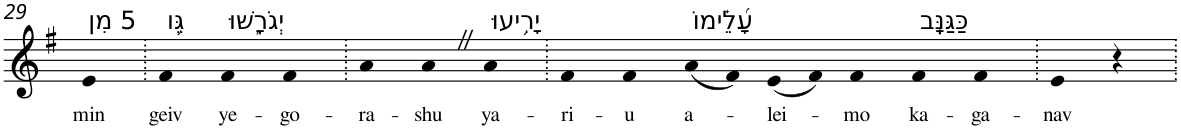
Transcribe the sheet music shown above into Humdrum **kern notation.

**kern	**text
*part1	*part1
*staff1	*staff1
*I"Piano	*
*I'Pno	*
!!LO:PB:g=z
*clefG2	*
*k[f#]	*
*G:	*
=29	=29
!LO:TX:a:t=5 מִן	!
!	!LO:LY:b
4e	min
=30.	=30.
!LO:TX:a:t=גֵּ֥ו	!
!	!LO:LY:b
4f#	geiv
!LO:TX:a:t=יְגֹרָ֑שׁוּ	!
!	!LO:LY:b
4f#	ye-
!	!LO:LY:b
4f#	-go-
=31.	=31.
!	!LO:LY:b
4a	-ra-
!	!LO:LY:b
4aZ	-shu
!LO:TX:a:t=יָרִ֥יעוּ	!
!	!LO:LY:b
4a	ya-
=32.	=32.
!	!LO:LY:b
4f#	-ri-
!	!LO:LY:b
4f#	-u
!LO:TX:a:t=עָ֝לֵ֗ימוֹ	!
!	!LO:LY:b
(8a	a-
8f#)	.
!	!LO:LY:b
(8e	-lei-
8f#)	.
!	!LO:LY:b
4f#	-mo
!LO:TX:a:t=כַּגַּנָּֽב	!
!	!LO:LY:b
4f#	ka-
!	!LO:LY:b
4f#	-ga-
=33.	=33.
!	!LO:LY:b
4e	-nav
4r	.
=.	=.
*-	*-
